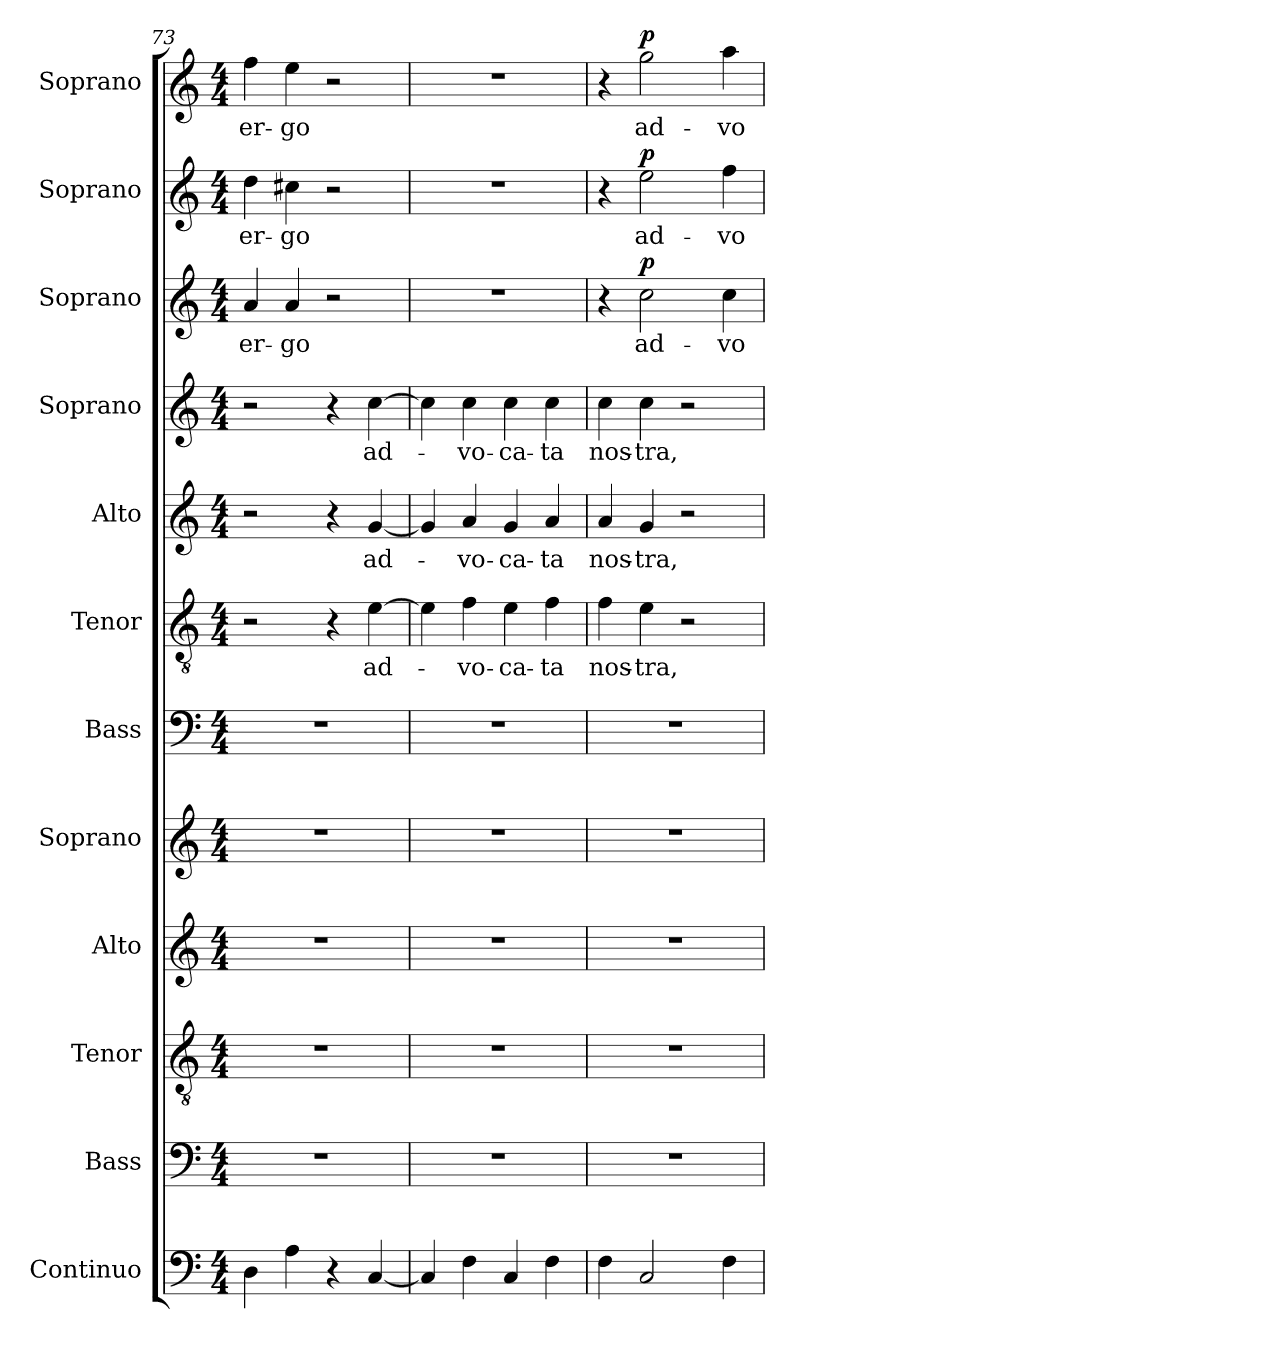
**kern	**kern	**kern	**kern	**kern	**kern	**kern	**text	**kern	**text	**kern	**text	**kern	**text	**dynam	**kern	**text	**dynam	**kern	**text	**dynam
*part12	*part11	*part10	*part9	*part8	*part7	*part6	*part6	*part5	*part5	*part4	*part4	*part3	*part3	*part3	*part2	*part2	*part2	*part1	*part1	*part1
*staff12	*staff11	*staff10	*staff9	*staff8	*staff7	*staff6	*staff6	*staff5	*staff5	*staff4	*staff4	*staff3	*staff3	*staff3	*staff2	*staff2	*staff2	*staff1	*staff1	*staff1
*I"Continuo	*I"Bass	*I"Tenor	*I"Alto	*I"Soprano	*I"Bass	*I"Tenor	*	*I"Alto	*	*I"Soprano	*	*I"Soprano	*	*	*I"Soprano	*	*	*I"Soprano	*	*
*I'Cont.	*I'B.	*I'T.	*I'A.	*I'S.	*I'B.	*I'T.	*	*I'A.	*	*I'S.	*	*I'S.	*	*	*I'S.	*	*	*I'S.	*	*
*clefF4	*clefF4	*clefGv2	*clefG2	*clefG2	*clefF4	*clefGv2	*	*clefG2	*	*clefG2	*	*clefG2	*	*	*clefG2	*	*	*clefG2	*	*
*	*	*ITrd7c12	*	*	*	*ITrd7c12	*	*	*	*	*	*	*	*	*	*	*	*	*	*
*k[]	*k[]	*k[]	*k[]	*k[]	*k[]	*k[]	*	*k[]	*	*k[]	*	*k[]	*	*	*k[]	*	*	*k[]	*	*
*C:	*C:	*C:	*C:	*C:	*C:	*C:	*	*C:	*	*C:	*	*C:	*	*	*C:	*	*	*C:	*	*
*M4/4	*M4/4	*M4/4	*M4/4	*M4/4	*M4/4	*M4/4	*	*M4/4	*	*M4/4	*	*M4/4	*	*	*M4/4	*	*	*M4/4	*	*
=73	=73	=73	=73	=73	=73	=73	=73	=73	=73	=73	=73	=73	=73	=73	=73	=73	=73	=73	=73	=73
!	!	!	!	!	!	!	!	!	!	!	!	!	!LO:LY:b:color=#000000	!	!	!	!	!	!	!
!	!	!	!	!	!	!	!	!	!	!	!	!	!	!	!	!LO:LY:b:color=#000000	!	!	!	!
!	!	!	!	!	!	!	!	!	!	!	!	!	!	!	!	!	!	!	!LO:LY:b:color=#000000	!
4Di\	1r	1r	1r	1r	1r	2r	.	2r	.	2r	.	4ai/	er-	.	4ddi\	er-	.	4ffi\	er-	.
!	!	!	!	!	!	!	!	!	!	!	!	!	!LO:LY:b:color=#000000	!	!	!	!	!	!	!
!	!	!	!	!	!	!	!	!	!	!	!	!	!	!	!	!LO:LY:b:color=#000000	!	!	!	!
!	!	!	!	!	!	!	!	!	!	!	!	!	!	!	!	!	!	!	!LO:LY:b:color=#000000	!
4Ai\	.	.	.	.	.	.	.	.	.	.	.	4ai/	-go	.	4cc#Xi\	-go	.	4eei\	-go	.
4r	.	.	.	.	.	4r	.	4r	.	4r	.	2r	.	.	2r	.	.	2r	.	.
!	!	!	!	!	!	!	!LO:LY:b:color=#000000	!	!	!	!	!	!	!	!	!	!	!	!	!
!	!	!	!	!	!	!	!	!	!LO:LY:b:color=#000000	!	!	!	!	!	!	!	!	!	!	!
!	!	!	!	!	!	!	!	!	!	!	!LO:LY:b:color=#000000	!	!	!	!	!	!	!	!	!
[<4Ci/	.	.	.	.	.	[>4Ei\	ad-	[<4gi/	ad-	[>4cci\	ad-	.	.	.	.	.	.	.	.	.
=74	=74	=74	=74	=74	=74	=74	=74	=74	=74	=74	=74	=74	=74	=74	=74	=74	=74	=74	=74	=74
4Ci/]	1r	1r	1r	1r	1r	4Ei\]	.	4gi/]	.	4cci\]	.	1r	.	.	1r	.	.	1r	.	.
!	!	!	!	!	!	!	!LO:LY:b:color=#000000	!	!	!	!	!	!	!	!	!	!	!	!	!
!	!	!	!	!	!	!	!	!	!LO:LY:b:color=#000000	!	!	!	!	!	!	!	!	!	!	!
!	!	!	!	!	!	!	!	!	!	!	!LO:LY:b:color=#000000	!	!	!	!	!	!	!	!	!
4Fi\	.	.	.	.	.	4Fi\	-vo-	4ai/	-vo-	4cci\	-vo-	.	.	.	.	.	.	.	.	.
!	!	!	!	!	!	!	!LO:LY:b:color=#000000	!	!	!	!	!	!	!	!	!	!	!	!	!
!	!	!	!	!	!	!	!	!	!LO:LY:b:color=#000000	!	!	!	!	!	!	!	!	!	!	!
!	!	!	!	!	!	!	!	!	!	!	!LO:LY:b:color=#000000	!	!	!	!	!	!	!	!	!
4Ci/	.	.	.	.	.	4Ei\	-ca-	4gi/	-ca-	4cci\	-ca-	.	.	.	.	.	.	.	.	.
!	!	!	!	!	!	!	!LO:LY:b:color=#000000	!	!	!	!	!	!	!	!	!	!	!	!	!
!	!	!	!	!	!	!	!	!	!LO:LY:b:color=#000000	!	!	!	!	!	!	!	!	!	!	!
!	!	!	!	!	!	!	!	!	!	!	!LO:LY:b:color=#000000	!	!	!	!	!	!	!	!	!
4Fi\	.	.	.	.	.	4Fi\	-ta	4ai/	-ta	4cci\	-ta	.	.	.	.	.	.	.	.	.
=75	=75	=75	=75	=75	=75	=75	=75	=75	=75	=75	=75	=75	=75	=75	=75	=75	=75	=75	=75	=75
!	!	!	!	!	!	!	!LO:LY:b:color=#000000	!	!	!	!	!	!	!	!	!	!	!	!	!
!	!	!	!	!	!	!	!	!	!LO:LY:b:color=#000000	!	!	!	!	!	!	!	!	!	!	!
!	!	!	!	!	!	!	!	!	!	!	!LO:LY:b:color=#000000	!	!	!	!	!	!	!	!	!
4Fi\	1r	1r	1r	1r	1r	4Fi\	nos-	4ai/	nos-	4cci\	nos-	4r	.	.	4r	.	.	4r	.	.
!	!	!	!	!	!	!	!LO:LY:b:color=#000000	!	!	!	!	!	!	!	!	!	!	!	!	!
!	!	!	!	!	!	!	!	!	!LO:LY:b:color=#000000	!	!	!	!	!	!	!	!	!	!	!
!	!	!	!	!	!	!	!	!	!	!	!LO:LY:b:color=#000000	!	!	!	!	!	!	!	!	!
!	!	!	!	!	!	!	!	!	!	!	!	!	!LO:LY:b:color=#000000	!	!	!	!	!	!	!
!	!	!	!	!	!	!	!	!	!	!	!	!	!	!	!	!LO:LY:b:color=#000000	!	!	!	!
!	!	!	!	!	!	!	!	!	!	!	!	!	!	!	!	!	!	!	!LO:LY:b:color=#000000	!
2Ci/	.	.	.	.	.	4Ei\	-tra,	4gi/	-tra,	4cci\	-tra,	2cci\	ad-	p	2eei\	ad-	p	2ggi\	ad-	p
.	.	.	.	.	.	2r	.	2r	.	2r	.	.	.	.	.	.	.	.	.	.
!	!	!	!	!	!	!	!	!	!	!	!	!	!LO:LY:b:color=#000000	!	!	!	!	!	!	!
!	!	!	!	!	!	!	!	!	!	!	!	!	!	!	!	!LO:LY:b:color=#000000	!	!	!	!
!	!	!	!	!	!	!	!	!	!	!	!	!	!	!	!	!	!	!	!LO:LY:b:color=#000000	!
4Fi\	.	.	.	.	.	.	.	.	.	.	.	4cci\	-vo-	.	4ffi\	-vo-	.	4aai\	-vo-	.
=	=	=	=	=	=	=	=	=	=	=	=	=	=	=	=	=	=	=	=	=
*-	*-	*-	*-	*-	*-	*-	*-	*-	*-	*-	*-	*-	*-	*-	*-	*-	*-	*-	*-	*-
